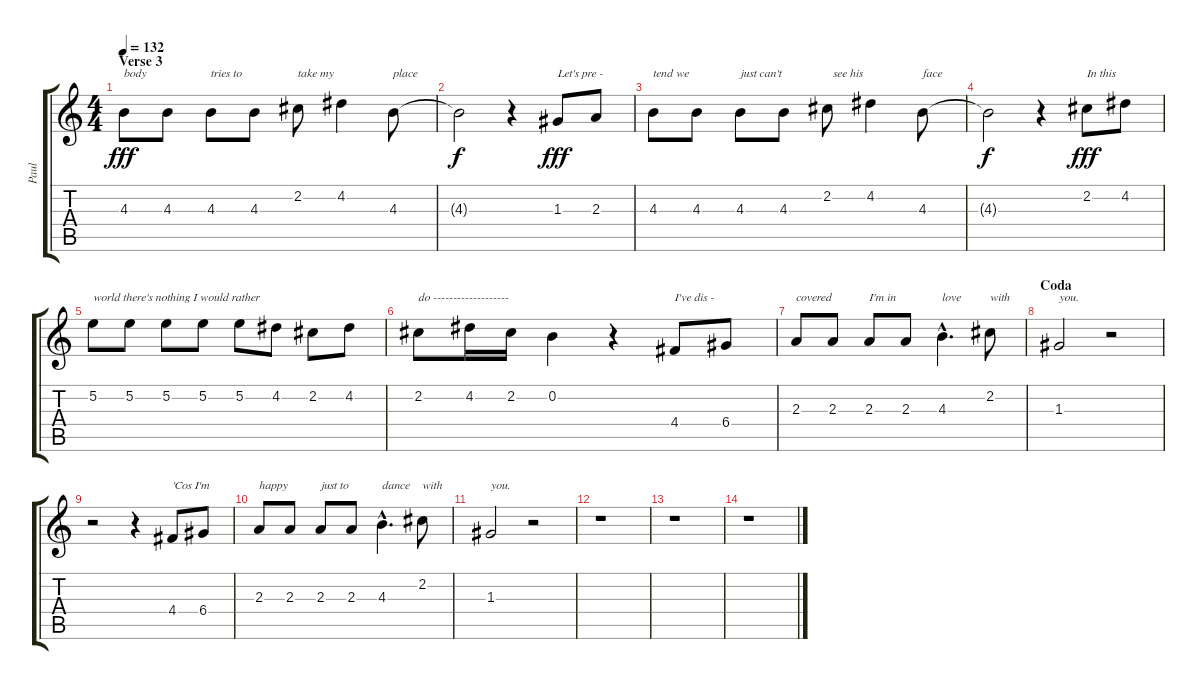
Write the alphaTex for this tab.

\track ("Paul" "Paul") {instrument acousticguitarsteel}
\staff {score tabs}
\tuning (E4 B3 G3 D3 A2 E2) {hide}
\ts (4 4)
\section ("" "Verse 3")
\tempo 132
\clef g2
\ks c
4.3.8{txt "body" dy fff} 4.3.8 4.3.8{txt "tries to"} 4.3.8 2.2.8{txt "take my"} 4.2.4 4.3.8{txt "place"} |
4.3{t}.2{dy f} r.4 1.3.8{txt "Let's pre -" dy fff} 2.3.8 |
4.3.8{txt "tend we"} 4.3.8 4.3.8{txt "just can't"} 4.3.8 2.2.8{txt "  see his"} 4.2.4 4.3.8{txt "face"} |
4.3{t}.2{dy f} r.4 2.2.8{txt "In this" dy fff} 4.2.8 |
5.2.8{txt "world there's nothing I would rather"} 5.2.8 5.2.8 5.2.8 5.2.8 4.2.8 2.2.8 4.2.8 |
2.2.8{txt "do -------------------"} 4.2.16 2.2.16 0.2.4 r.4 4.4.8{txt "I've dis -"} 6.4.8 |
2.3.8{txt "covered"} 2.3.8 2.3.8{txt "I'm in"} 2.3.8 4.3{hac}.4{d txt "love"} 2.2.8{txt "with"} |
\section ("" "Coda")
1.3.2{txt "you."} r.2 |
r.2{txt " "} r.4 4.4.8{txt "'Cos I'm"} 6.4.8 |
2.3.8{txt "happy"} 2.3.8 2.3.8{txt "just to"} 2.3.8 4.3{hac}.4{d txt "dance"} 2.2.8{txt "with"} |
1.3.2{txt "you."} r.2 |
r.1 |
r.1 |
r.1
